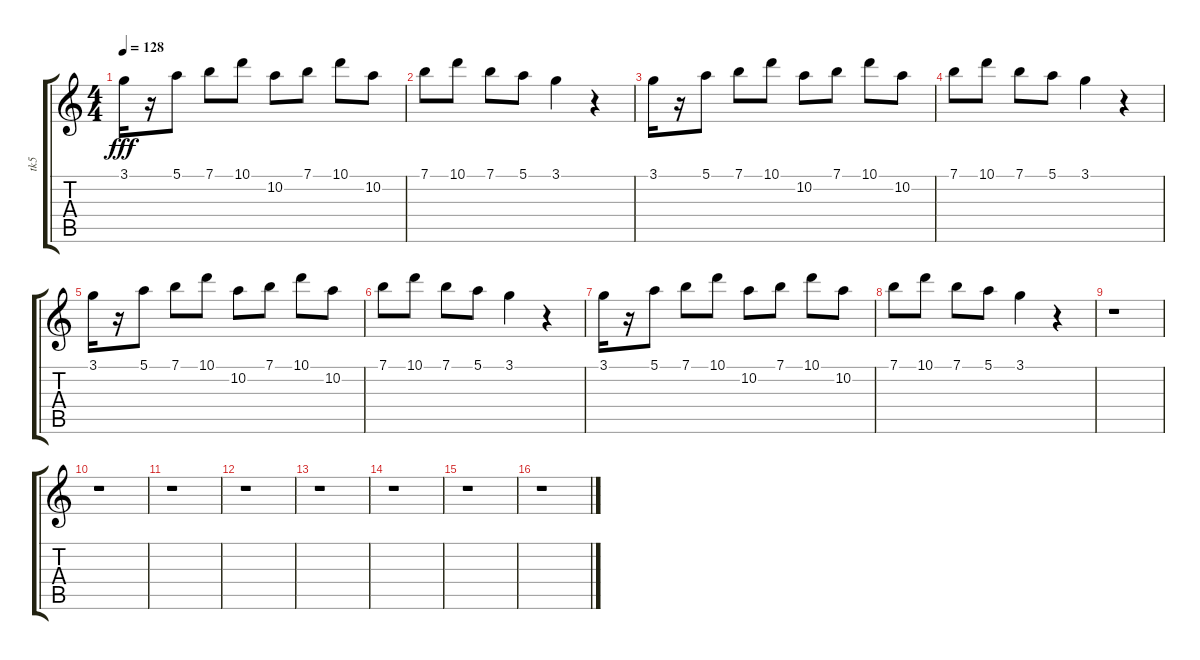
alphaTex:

\track ("tk5" "tk5") {instrument distortionguitar}
\staff {score tabs}
\tuning (E4 B3 G3 D3 A2 E2) {hide}
\ts (4 4)
\tempo 128
\clef g2
\ks c
3.1.16{dy fff} r.16 5.1.8 7.1.8 10.1.8 10.2.8 7.1.8 10.1.8 10.2.8 |
7.1.8 10.1.8 7.1.8 5.1.8 3.1.4 r.4 |
3.1.16 r.16 5.1.8 7.1.8 10.1.8 10.2.8 7.1.8 10.1.8 10.2.8 |
7.1.8 10.1.8 7.1.8 5.1.8 3.1.4 r.4 |
3.1.16 r.16 5.1.8 7.1.8 10.1.8 10.2.8 7.1.8 10.1.8 10.2.8 |
7.1.8 10.1.8 7.1.8 5.1.8 3.1.4 r.4 |
3.1.16 r.16 5.1.8 7.1.8 10.1.8 10.2.8 7.1.8 10.1.8 10.2.8 |
7.1.8 10.1.8 7.1.8 5.1.8 3.1.4 r.4 |
r.1 |
r.1 |
r.1 |
r.1 |
r.1 |
r.1 |
r.1 |
r.1
